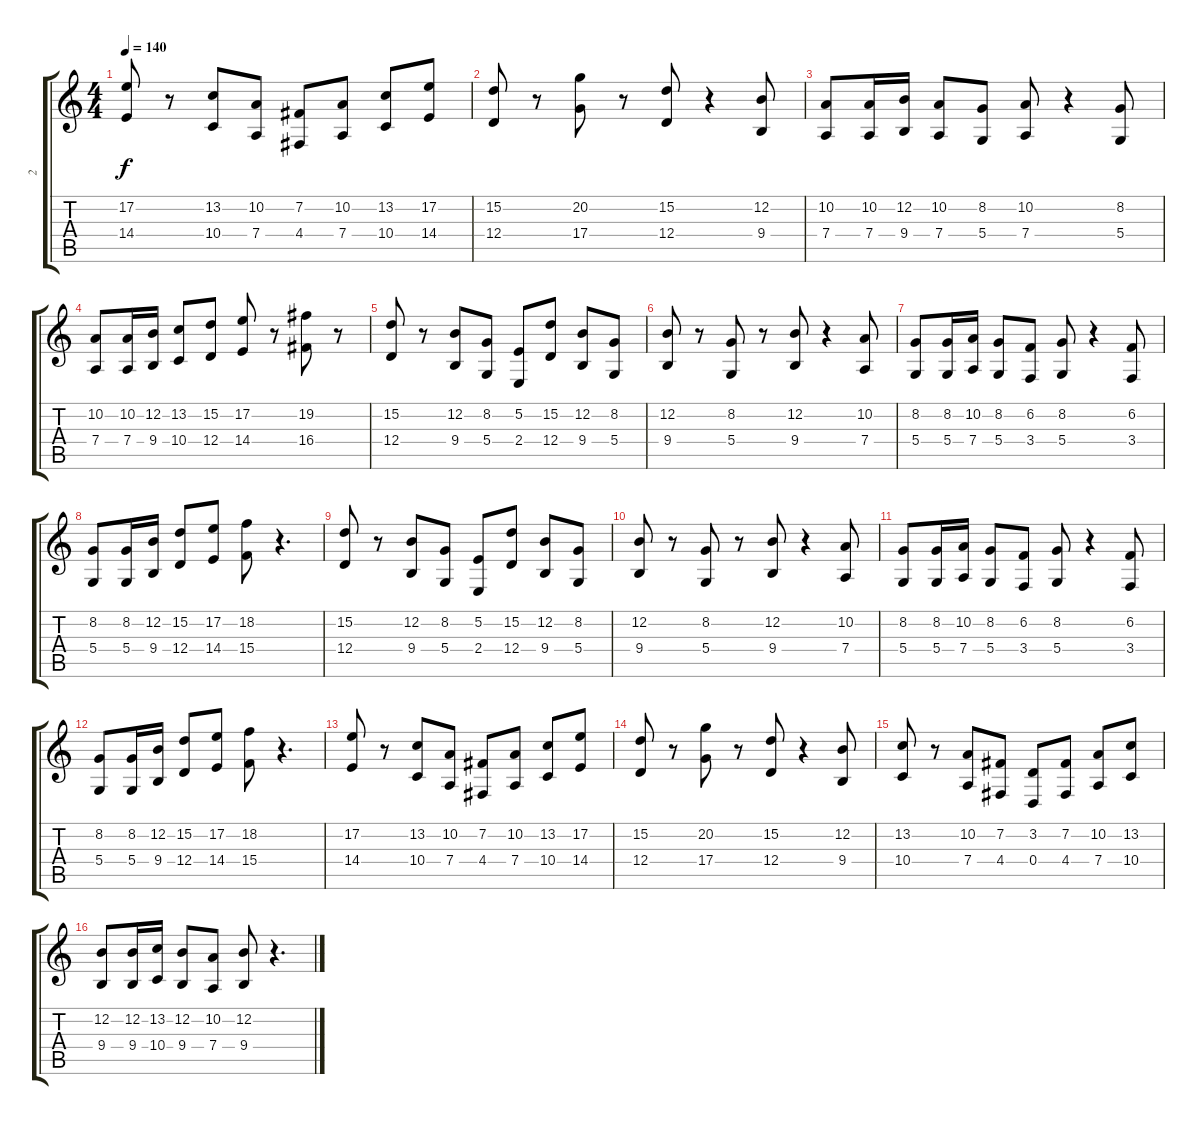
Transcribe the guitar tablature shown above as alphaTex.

\track ("2" "2") {instrument woodblock}
\staff {score tabs}
\tuning (E4 B3 G3 D3 A2 E2) {hide}
\ts (4 4)
\tempo 140
\clef g2
\ks c
(17.2 14.4).8{dy f} r.8 (13.2 10.4).8 (10.2 7.4).8 (7.2 4.4).8 (10.2 7.4).8 (13.2 10.4).8 (17.2 14.4).8 |
(15.2 12.4).8 r.8 (20.2 17.4).8 r.8 (15.2 12.4).8 r.4 (12.2 9.4).8 |
(10.2 7.4).8 (10.2 7.4).16 (12.2 9.4).16 (10.2 7.4).8 (8.2 5.4).8 (10.2 7.4).8 r.4 (8.2 5.4).8 |
(10.2 7.4).8 (10.2 7.4).16 (12.2 9.4).16 (13.2 10.4).8 (15.2 12.4).8 (17.2 14.4).8 r.8 (19.2 16.4).8 r.8 |
(15.2 12.4).8 r.8 (12.2 9.4).8 (8.2 5.4).8 (5.2 2.4).8 (15.2 12.4).8 (12.2 9.4).8 (8.2 5.4).8 |
(12.2 9.4).8 r.8 (8.2 5.4).8 r.8 (12.2 9.4).8 r.4 (10.2 7.4).8 |
(8.2 5.4).8 (8.2 5.4).16 (10.2 7.4).16 (8.2 5.4).8 (6.2 3.4).8 (8.2 5.4).8 r.4 (6.2 3.4).8 |
(8.2 5.4).8 (8.2 5.4).16 (12.2 9.4).16 (15.2 12.4).8 (17.2 14.4).8 (18.2 15.4).8 r.4{d} |
(15.2 12.4).8 r.8 (12.2 9.4).8 (8.2 5.4).8 (5.2 2.4).8 (15.2 12.4).8 (12.2 9.4).8 (8.2 5.4).8 |
(12.2 9.4).8 r.8 (8.2 5.4).8 r.8 (12.2 9.4).8 r.4 (10.2 7.4).8 |
(8.2 5.4).8 (8.2 5.4).16 (10.2 7.4).16 (8.2 5.4).8 (6.2 3.4).8 (8.2 5.4).8 r.4 (6.2 3.4).8 |
(8.2 5.4).8 (8.2 5.4).16 (12.2 9.4).16 (15.2 12.4).8 (17.2 14.4).8 (18.2 15.4).8 r.4{d} |
(17.2 14.4).8 r.8 (13.2 10.4).8 (10.2 7.4).8 (7.2 4.4).8 (10.2 7.4).8 (13.2 10.4).8 (17.2 14.4).8 |
(15.2 12.4).8 r.8 (20.2 17.4).8 r.8 (15.2 12.4).8 r.4 (12.2 9.4).8 |
(13.2 10.4).8 r.8 (10.2 7.4).8 (7.2 4.4).8 (3.2 0.4).8 (7.2 4.4).8 (10.2 7.4).8 (13.2 10.4).8 |
(12.2 9.4).8 (12.2 9.4).16 (13.2 10.4).16 (12.2 9.4).8 (10.2 7.4).8 (12.2 9.4).8 r.4{d}
